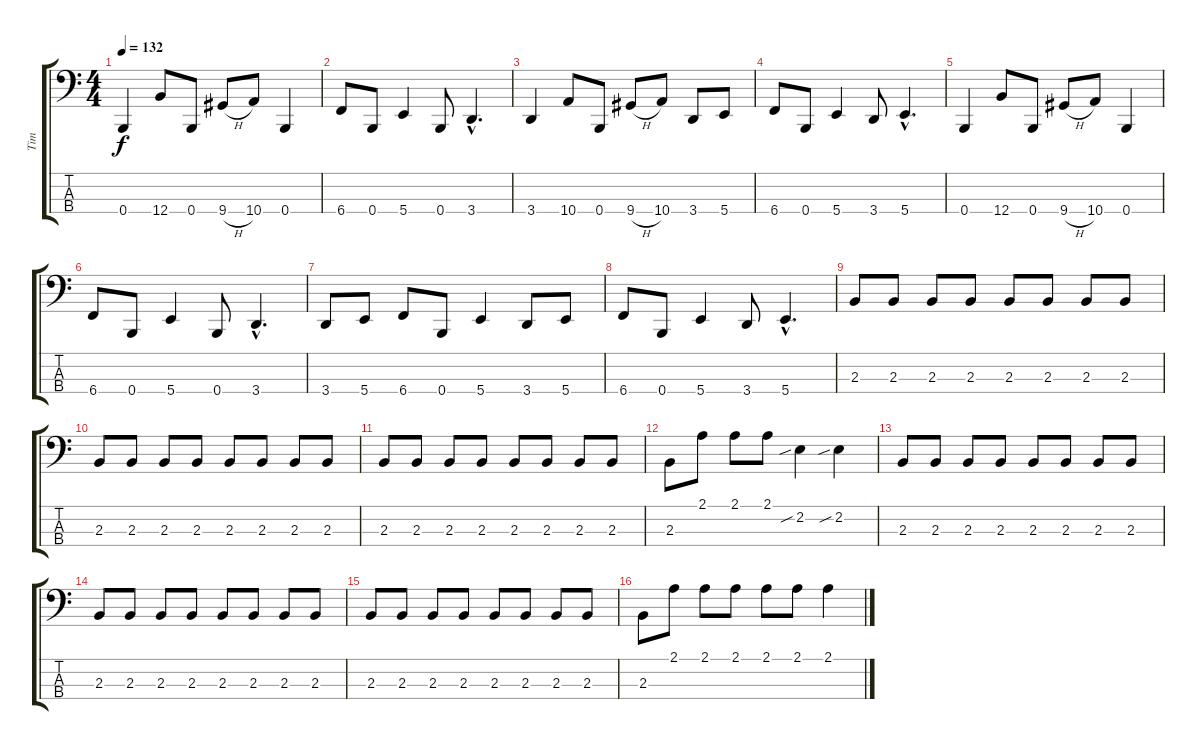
\track ("Tim" "Tim") {instrument electricbasspick}
\staff {score tabs}
\tuning (G2 D2 A1 B0) {hide}
\ts (4 4)
\tempo 132
\clef f4
\ks c
0.4.4{dy f} 12.4.8 0.4.8 9.4{h}.8 10.4.8 0.4.4 |
6.4.8 0.4.8 5.4.4 0.4.8 3.4{hac}.4{d} |
3.4.4 10.4.8 0.4.8 9.4{h}.8 10.4.8 3.4.8 5.4.8 |
6.4.8 0.4.8 5.4.4 3.4.8 5.4{hac}.4{d} |
0.4.4 12.4.8 0.4.8 9.4{h}.8 10.4.8 0.4.4 |
6.4.8 0.4.8 5.4.4 0.4.8 3.4{hac}.4{d} |
3.4.8 5.4.8 6.4.8 0.4.8 5.4.4 3.4.8 5.4.8 |
6.4.8 0.4.8 5.4.4 3.4.8 5.4{hac}.4{d} |
2.3.8 2.3.8 2.3.8 2.3.8 2.3.8 2.3.8 2.3.8 2.3.8 |
2.3.8 2.3.8 2.3.8 2.3.8 2.3.8 2.3.8 2.3.8 2.3.8 |
2.3.8 2.3.8 2.3.8 2.3.8 2.3.8 2.3.8 2.3.8 2.3.8 |
2.3.8 2.1.8 2.1.8 2.1.8 2.2{sib}.4 2.2{sib}.4 |
2.3.8 2.3.8 2.3.8 2.3.8 2.3.8 2.3.8 2.3.8 2.3.8 |
2.3.8 2.3.8 2.3.8 2.3.8 2.3.8 2.3.8 2.3.8 2.3.8 |
2.3.8 2.3.8 2.3.8 2.3.8 2.3.8 2.3.8 2.3.8 2.3.8 |
2.3.8 2.1.8 2.1.8 2.1.8 2.1.8 2.1.8 2.1.4
